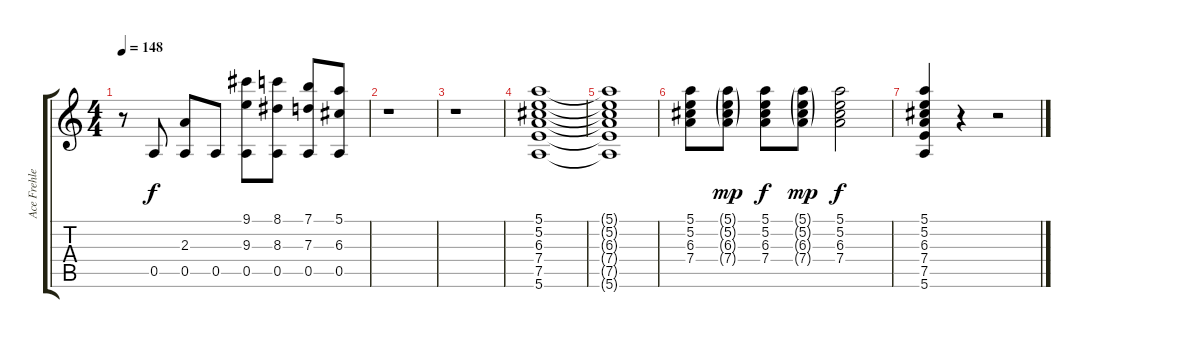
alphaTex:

\track ("Ace Frehley" "Ace Frehle") {instrument overdrivenguitar}
\staff {score tabs}
\tuning (E4 B3 G3 D3 A2 E2) {hide}
\ts (4 4)
\tempo 148
\clef g2
\ks c
r.8{dy f} 0.5.8 (2.3 0.5).8 0.5.8 (9.1 9.3 0.5).8 (8.1 8.3 0.5).8 (7.1 7.3 0.5).8 (5.1 6.3 0.5).8 |
r.1 |
r.1 |
(5.1 5.2 6.3 7.4 7.5 5.6).1 |
(5.1{t} 5.2{t} 6.3{t} 7.4{t} 7.5{t} 5.6{t}).1 |
(5.1 5.2 6.3 7.4).8 (5.1{g} 5.2{g} 6.3{g} 7.4{g}).8{dy mp} (5.1 5.2 6.3 7.4).8{dy f} (5.1{g} 5.2{g} 6.3{g} 7.4{g}).8{dy mp} (5.1 5.2 6.3 7.4).2{dy f} |
(5.1 5.2 6.3 7.4 7.5 5.6).4 r.4 r.2
